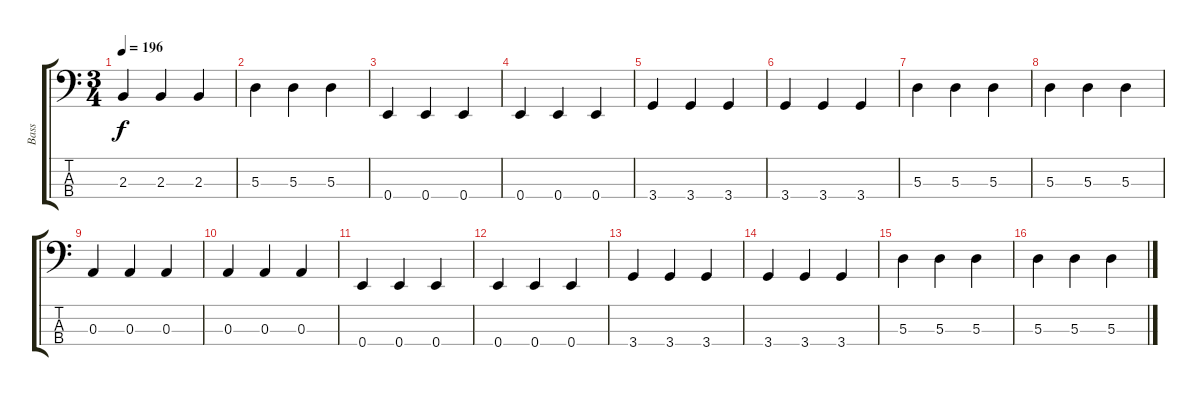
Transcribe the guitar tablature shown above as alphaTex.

\track ("Bass" "Bass") {instrument electricbassfinger}
\staff {score tabs}
\tuning (G2 D2 A1 E1) {hide}
\ts (3 4)
\tempo 196
\clef f4
\ks c
2.3.4{dy f} 2.3.4 2.3.4 |
5.3.4 5.3.4 5.3.4 |
0.4.4 0.4.4 0.4.4 |
0.4.4 0.4.4 0.4.4 |
3.4.4 3.4.4 3.4.4 |
3.4.4 3.4.4 3.4.4 |
5.3.4 5.3.4 5.3.4 |
5.3.4 5.3.4 5.3.4 |
0.3.4 0.3.4 0.3.4 |
0.3.4 0.3.4 0.3.4 |
0.4.4 0.4.4 0.4.4 |
0.4.4 0.4.4 0.4.4 |
3.4.4 3.4.4 3.4.4 |
3.4.4 3.4.4 3.4.4 |
5.3.4 5.3.4 5.3.4 |
5.3.4 5.3.4 5.3.4
